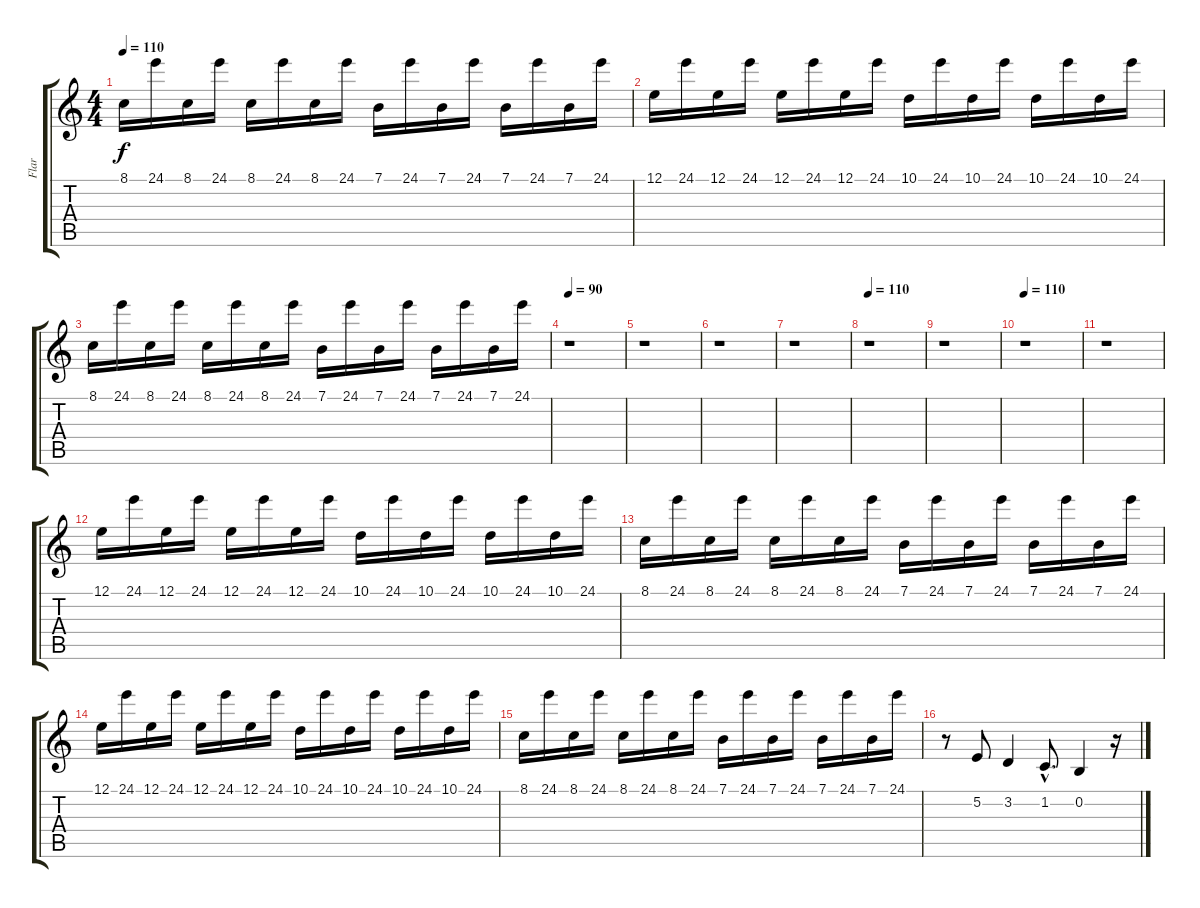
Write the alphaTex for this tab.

\track ("Flar" "Flar") {instrument stringensemble1}
\staff {score tabs}
\tuning (E4 B3 G3 D3 A2 E2) {hide}
\ts (4 4)
\tempo 110
\clef g2
\ks c
8.1.16{dy f} 24.1.16 8.1.16 24.1.16 8.1.16 24.1.16 8.1.16 24.1.16 7.1.16 24.1.16 7.1.16 24.1.16 7.1.16 24.1.16 7.1.16 24.1.16 |
12.1.16 24.1.16 12.1.16 24.1.16 12.1.16 24.1.16 12.1.16 24.1.16 10.1.16 24.1.16 10.1.16 24.1.16 10.1.16 24.1.16 10.1.16 24.1.16 |
8.1.16 24.1.16 8.1.16 24.1.16 8.1.16 24.1.16 8.1.16 24.1.16 7.1.16 24.1.16 7.1.16 24.1.16 7.1.16 24.1.16 7.1.16 24.1.16 |
\tempo 90
r.1 |
r.1 |
r.1 |
r.1 |
\tempo 110
r.1 |
r.1 |
\tempo 110
r.1 |
r.1 |
12.1.16 24.1.16 12.1.16 24.1.16 12.1.16 24.1.16 12.1.16 24.1.16 10.1.16 24.1.16 10.1.16 24.1.16 10.1.16 24.1.16 10.1.16 24.1.16 |
8.1.16 24.1.16 8.1.16 24.1.16 8.1.16 24.1.16 8.1.16 24.1.16 7.1.16 24.1.16 7.1.16 24.1.16 7.1.16 24.1.16 7.1.16 24.1.16 |
12.1.16 24.1.16 12.1.16 24.1.16 12.1.16 24.1.16 12.1.16 24.1.16 10.1.16 24.1.16 10.1.16 24.1.16 10.1.16 24.1.16 10.1.16 24.1.16 |
8.1.16 24.1.16 8.1.16 24.1.16 8.1.16 24.1.16 8.1.16 24.1.16 7.1.16 24.1.16 7.1.16 24.1.16 7.1.16 24.1.16 7.1.16 24.1.16 |
r.8 5.2.8 3.2.4 1.2{hac}.8{d} 0.2.4 r.16
